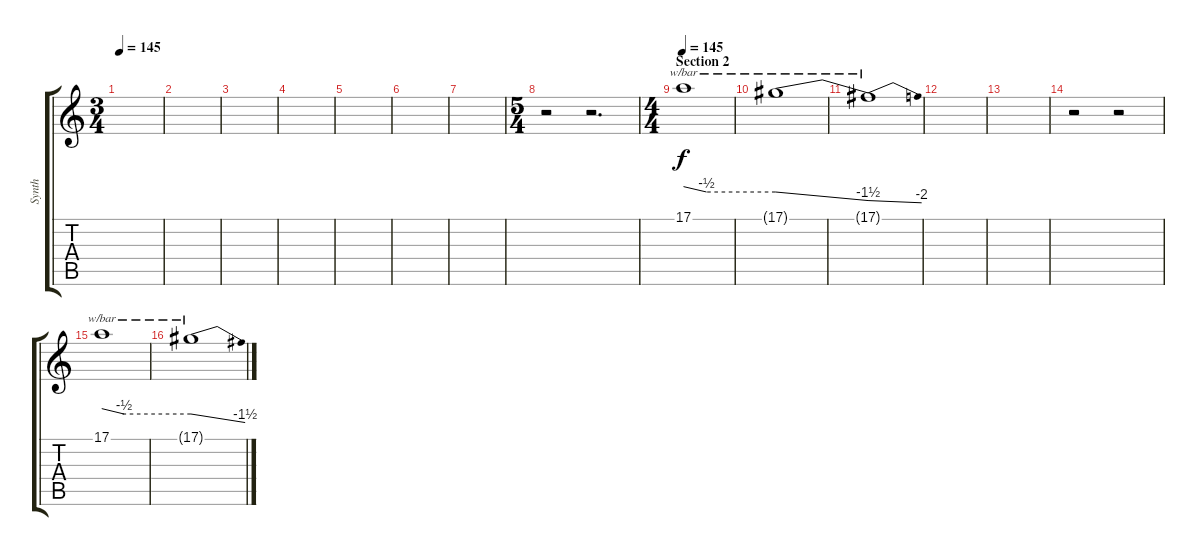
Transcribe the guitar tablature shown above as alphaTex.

\track ("Synth" "Synth") {instrument tremolostrings}
\staff {score tabs}
\tuning (E4 B3 G3 D3 A2 E2) {hide}
\ts (3 4)
\tempo 145
\clef g2
\ks c
|
|
|
|
|
|
|
\ts (5 4)
r.2{volume 14 balance 0 instrument tremolostrings} r.2{d} |
\ts (4 4)
\section ("" "Section 2")
\tempo 145
17.1.1{tbe (custom default 0 0 15 -2 60 -2) volume 0 balance 16} |
17.1{t}.1{tbe (dive default 0 -2 60 -6)} |
17.1{t}.1{tbe (dive default 0 -6 60 -8)} |
|
|
r.2{volume 14 balance 0 instrument tremolostrings} r.2 |
17.1.1{tbe (custom default 0 0 15 -2 60 -2) volume 0 balance 16} |
17.1{t}.1{tbe (dive default 0 -2 60 -6)}
